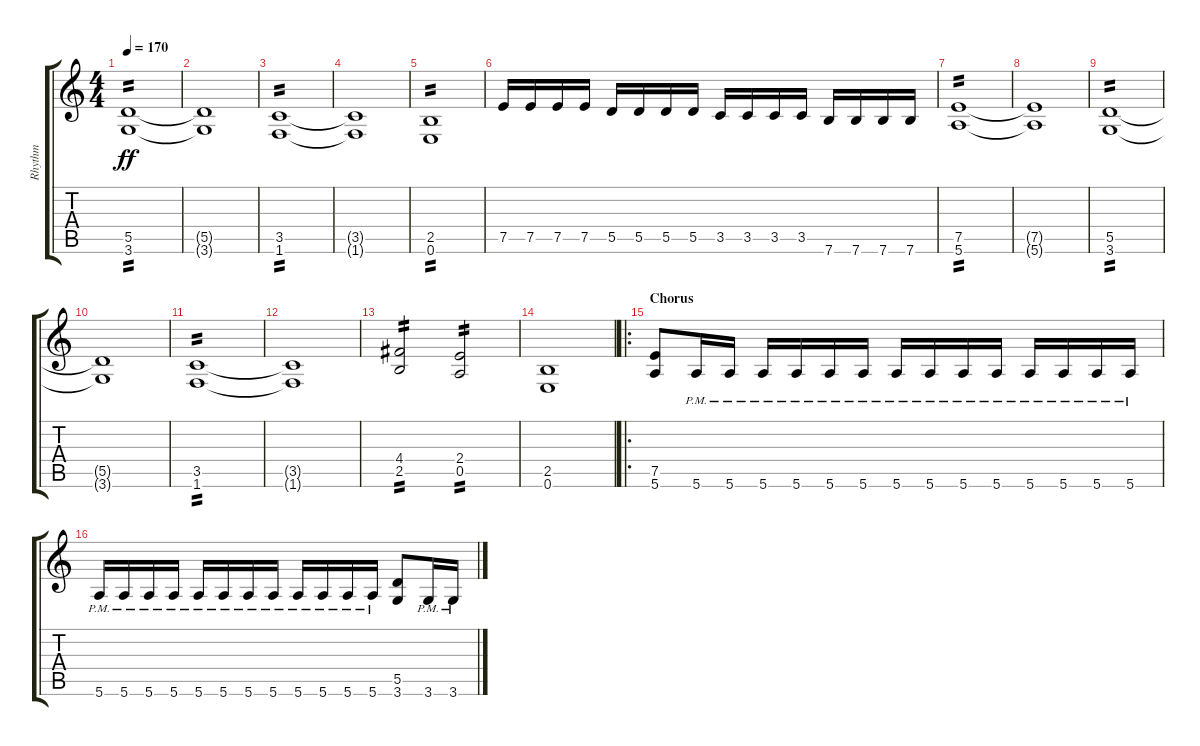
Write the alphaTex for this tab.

\track ("Rhythm" "Rhythm") {instrument distortionguitar}
\staff {score tabs}
\tuning (E4 B3 G3 D3 A2 E2) {hide}
\ts (4 4)
\tempo 170
\clef g2
\ks c
(5.5 3.6).1{tp 2 dy ff} |
(5.5{t} 3.6{t}).1 |
(3.5 1.6).1{tp 2} |
(3.5{t} 1.6{t}).1 |
(2.5 0.6).1{tp 2} |
7.5.16 7.5.16 7.5.16 7.5.16 5.5.16 5.5.16 5.5.16 5.5.16 3.5.16 3.5.16 3.5.16 3.5.16 7.6.16 7.6.16 7.6.16 7.6.16 |
(7.5 5.6).1{tp 2} |
(7.5{t} 5.6{t}).1 |
(5.5 3.6).1{tp 2} |
(5.5{t} 3.6{t}).1 |
(3.5 1.6).1{tp 2} |
(3.5{t} 1.6{t}).1 |
(4.4 2.5).2{tp 2} (2.4 0.5).2{tp 2} |
(2.5 0.6).1 |
\ro
\section ("" "Chorus")
(7.5 5.6).8 5.6{pm}.16 5.6{pm}.16 5.6{pm}.16 5.6{pm}.16 5.6{pm}.16 5.6{pm}.16 5.6{pm}.16 5.6{pm}.16 5.6{pm}.16 5.6{pm}.16 5.6{pm}.16 5.6{pm}.16 5.6{pm}.16 5.6{pm}.16 |
5.6{pm}.16 5.6{pm}.16 5.6{pm}.16 5.6{pm}.16 5.6{pm}.16 5.6{pm}.16 5.6{pm}.16 5.6{pm}.16 5.6{pm}.16 5.6{pm}.16 5.6{pm}.16 5.6{pm}.16 (5.5 3.6).8 3.6{pm}.16 3.6{pm}.16
